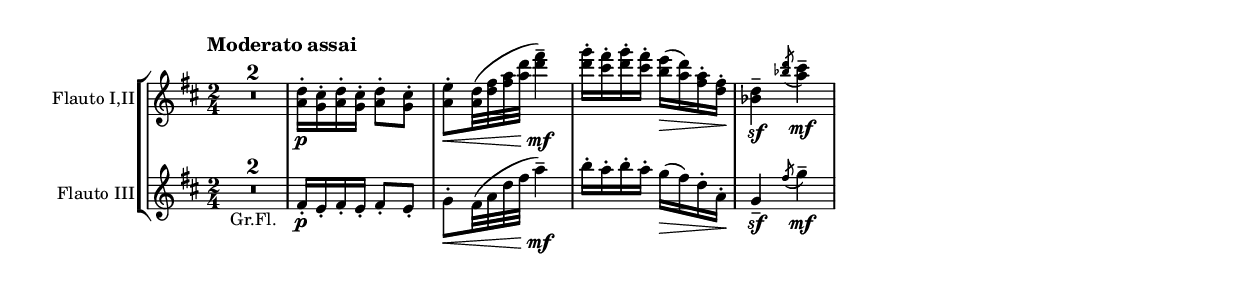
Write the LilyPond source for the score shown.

% Do not edit this file; it is automatically
% generated from Documentation/snippets/new
% This file is in the public domain.
%% Note: this file works from version 2.12.0
\version "2.13.10"
#(set-global-staff-size 15)
\paper {
  line-width = 16\cm
  indent = 0\cm
}

% NR 2.whatever  Wind

\header {
  lsrtags = "headwords"
  texidoc = ""
  doctitle = "headword"
} % begin verbatim


% Tchaikovsky
% Nutcracker Suite, VII Dance of the Merlitons
\score {
  \new StaffGroup <<
    \new Staff \relative c'' {
      \set Staff.instrumentName = "Flauto I,II"
      \once \override Score.RehearsalMark #'self-alignment-X = #-1
      \once \override Score.RehearsalMark #'break-align-symbols =
#'(time-signature)
      \once \override Score.TimeSignature
#'break-align-anchor-alignment = #LEFT
      \once \override Score.RehearsalMark #'padding = #4
      \mark \markup \large \bold {Moderato assai}
      \key d \major
      \time 2/4
      \compressFullBarRests
      R2*2
      <d a>16-.\p <cis g>-. <d a>-. <cis g>-. <d a>8-. <cis g>-.
      <e a,>-.\< <d a>32( <fis d> <a fis> <d a> <fis d>4--)\mf
      <g d>16-. <fis cis>-. <g d>-. <fis cis>-.
        <e b>(\> <d a>) <a fis>-. <fis d>-.\!
      <d bes>4--\sf \acciaccatura {<d' bes>8} <cis a>4--\mf
    }
    \new Staff \relative c' {
      \set Staff.instrumentName = "Flauto III"
      \key d \major
      \time 2/4
      \compressFullBarRests
      R2*2_\markup{Gr.Fl.}
      fis16-.\p e-. fis-. e-. fis8-. e-.
      g8-.\< fis32( a d fis a4--)\mf
      b16-. a-. b-. a-. g(\> fis) d-. a-.\!
      g4--\sf \acciaccatura fis'8 g4--\mf
    }
  >>
}

